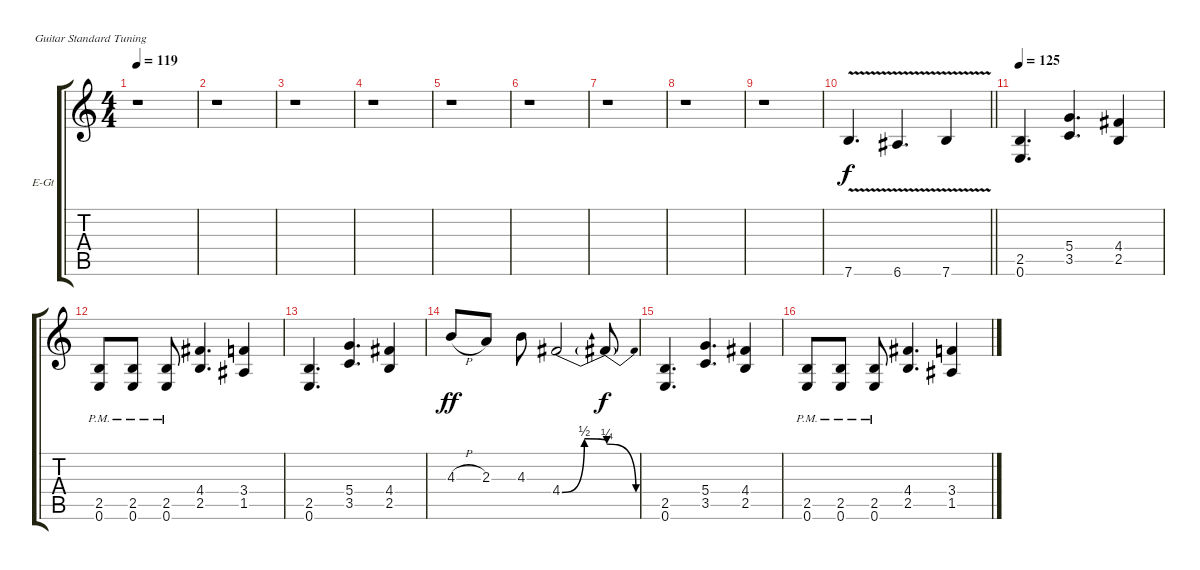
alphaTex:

\bracketExtendMode groupsimilarinstruments
\firstSystemTrackNameOrientation horizontal
\otherSystemsTrackNameOrientation horizontal
\track ("R Rhythm" "E-Gt") {instrument distortionguitar}
\staff {score tabs}
\tuning (E4 B3 G3 D3 A2 E2)
\ts (4 4)
\tempo 119
\clef g2
\ks c
r.1{dy f} |
r.1 |
r.1 |
r.1 |
r.1 |
r.1 |
r.1 |
r.1 |
r.1 |
\barLineRight lightlight
7.6{v}.4{d} 6.6{v}.4{d} 7.6{v}.4 |
\tempo 125
(2.5 0.6).4{d} (5.4 3.5).4{d} (4.4 2.5).4 |
(2.5{pm} 0.6{pm}).8 (2.5{pm} 0.6{pm}).8 (2.5{pm} 0.6{pm}).8 (4.4 2.5).4{d} (3.4 1.5).4 |
(2.5 0.6).4{d} (5.4 3.5).4{d} (4.4 2.5).4 |
4.3{h}.8{dy ff} 2.3.8 4.3.8 4.4{be (bendrelease 0 0 30 2 30 2 60 1)}.2 4.4{be (release 0 1 60 0) t}.8{dy f} |
(2.5 0.6).4{d} (5.4 3.5).4{d} (4.4 2.5).4 |
(2.5{pm} 0.6{pm}).8 (2.5{pm} 0.6{pm}).8 (2.5{pm} 0.6{pm}).8 (4.4 2.5).4{d} (3.4 1.5).4
